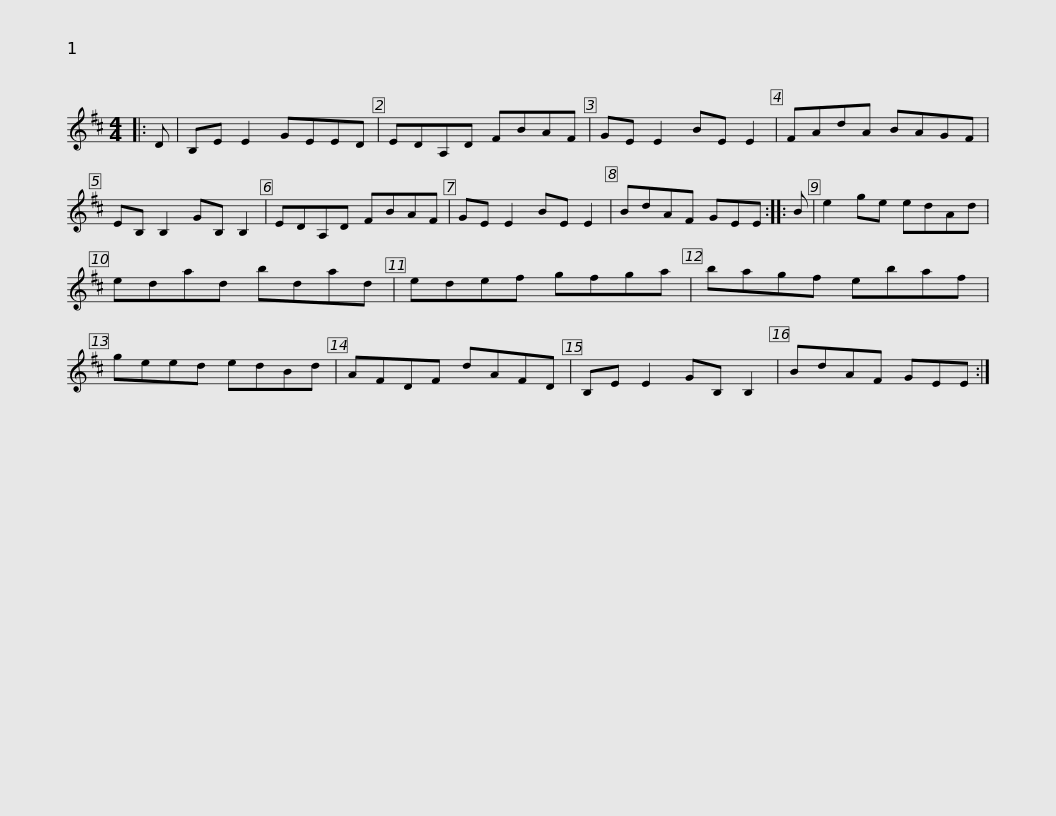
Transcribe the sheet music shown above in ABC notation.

X:1
L:1/8
M:4/4
I:linebreak $
K:D
V:1 treble
V:1
|: D | B,E E2 GEED | EDA,D FBAF | GE E2 BE E2 | FAdA BAGF | %5
 EB, B,2 GB, B,2 |$ EDA,D FBAF | GE E2 BE E2 | BdAF GEE :: B | %10
 e2 ge edAd | edad bdad |$ edef gfga | bagf ebaf | geed edBd | %15
 AFDF dAFD | B,E E2 GB, B,2 |$ BdAF GEE :| %18
